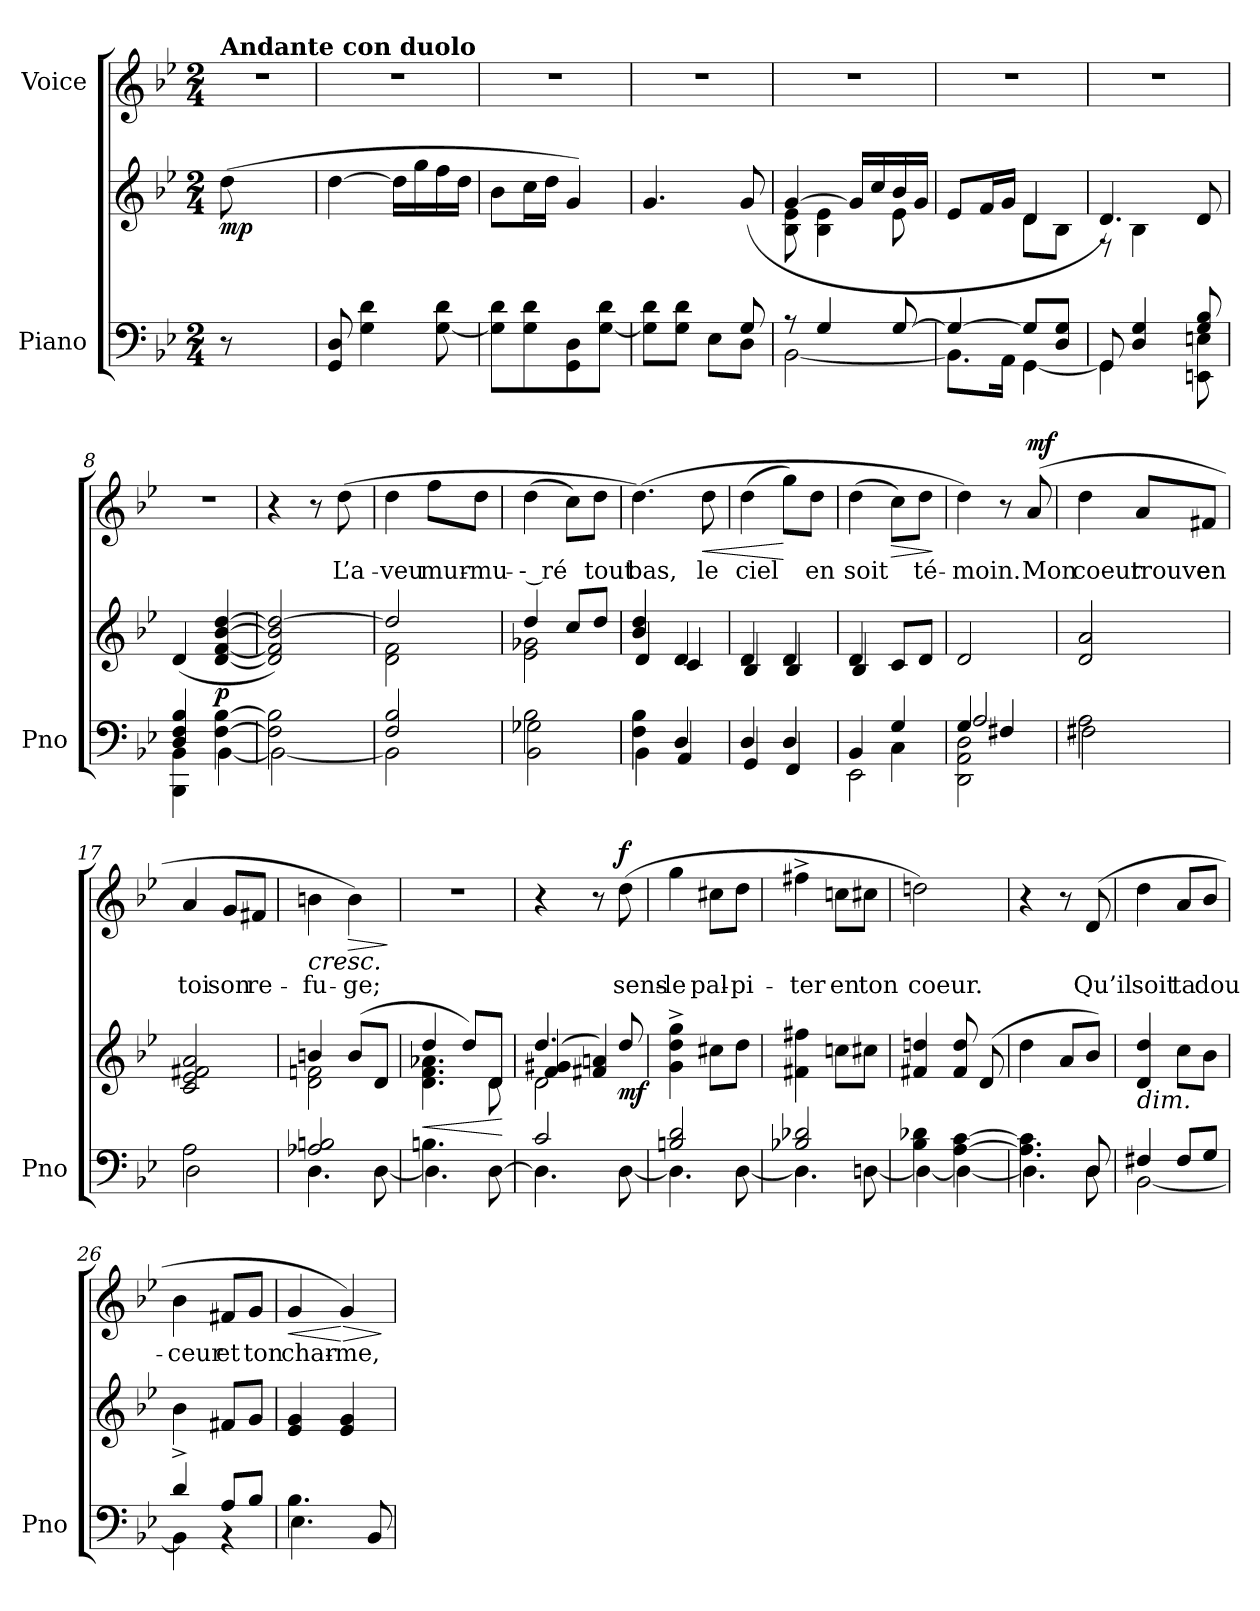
**kern	**kern	**dynam	**kern	**text	**dynam
*part2	*part2	*part2	*part1	*part1	*part1
*staff3	*staff2	*staff2/3	*staff1	*staff1	*staff1
*I"Piano	*	*	*I"Voice	*	*
*I'Pno	*	*	*	*	*
*clefF4	*clefG2	*	*clefG2	*	*
*k[b-e-]	*k[b-e-]	*	*k[b-e-]	*	*
*M2/4	*M2/4	*	*M2/4	*	*
=1	=1	=1	=1	=1	=1
!	!	!	!LO:TX:a:B:t=Andante con duolo	!	!
!	!	!LO:DY:b	!	!	!
8r	(8dd\	mp	2r	.	.
4.ryy	4.ryy	.	.	.	.
=2	=2	=2	=2	=2	=2
8GG/ 8D/	[4dd\	.	2r	.	.
4G\ 4d\	.	.	.	.	.
.	16dd\LL]	.	.	.	.
.	16gg\	.	.	.	.
[8G\ 8d\	16ff\	.	.	.	.
.	16dd\JJ	.	.	.	.
=3	=3	=3	=3	=3	=3
8G\] 8d\L	8b-\L	.	2r	.	.
8G\ 8d\	16cc\L	.	.	.	.
.	16dd\JJ	.	.	.	.
8GG\ 8D\	4g/)	.	.	.	.
[8G\ 8d\J	.	.	.	.	.
=4	=4	=4	=4	=4	=4
*^	*	*	*	*	*
8G\] 8d\L	4ryy	4.g/	.	2r	.	.
8G\ 8d\J	.	.	.	.	.	.
8ryy	8E-\L	.	.	.	.	.
8G/	8D\J	(8g/	.	.	.	.
=5	=5	=5	=5	=5	=5	=5
*	*	*^	*	*	*	*
8r	[2BB-\	[>4g/	8B-\ 8e-\	.	2r	.	.
4G/	.	.	4B-\ 4e-\	.	.	.	.
.	.	16g/LL]	.	.	.	.	.
.	.	16cc/	.	.	.	.	.
[8G/	.	16b-/	8e-\	.	.	.	.
.	.	16g/JJ	.	.	.	.	.
=6	=6	=6	=6	=6	=6	=6	=6
4G/_	8.BB-\L]	8e-/L	4ryy	.	2r	.	.
.	.	16f/L	.	.	.	.	.
.	16AA\Jk	16g/JJ	.	.	.	.	.
8G/L]	[4GG\	4d/	8d\L	.	.	.	.
8D/ 8G/J	.	.	8B-\J	.	.	.	.
=7	=7	=7	=7	=7	=7	=7	=7
8GG/	4GG\]	4.d/)	8r	.	2r	.	.
4D/ 4G/	.	.	4B-\	.	.	.	.
.	8ryy	.	.	.	.	.	.
8G/ 8B-/	8EEn\ 8En\	8d/	8ryy	.	.	.	.
*	*	*v	*v	*	*	*	*
=8	=8	=8	=8	=8	=8	=8
4D/ 4F/ 4B-/	4BBB-\ 4BB-\	(>4d/	.	2r	.	.
!	!	!	!LO:DY:b	!	!	!
[>4F\ [>4B-\	[4BB-\	[4d/ [4f/ [4b-/ [4dd/	p	.	.	.
=9	=9	=9	=9	=9	=9	=9
2F\] 2B-\]	2BB-\_	2d/] 2f/] 2b-/] 2dd/_)	.	4r	.	.
.	.	.	.	8r	.	.
.	.	.	.	(8dd\	L’a-	.
=10	=10	=10	=10	=10	=10	=10
*	*	*^	*	*	*	*
2F/ 2B-/	2BB-\]	2dd/]	2d\ 2f\	.	4dd\	-veu	.
.	.	.	.	.	8ff\L	mur-	.
.	.	.	.	.	8dd\J	-mu-	.
=11	=11	=11	=11	=11	=11	=11	=11
2B-\	2BB-\ 2G-X\	4dd/	2e-\ 2g-X\	.	(4dd\	-- ré	.
.	.	8cc/L	.	.	8cc\L)	.	.
.	.	8dd/J	.	.	8dd\J	tout	.
=12	=12	=12	=12	=12	=12	=12	=12
4F\ 4B-\	4BB-\	4b-/ 4dd/	4d/	.	(4.dd\)	bas,	.
4D/	4AA/	4d/	4c/	.	.	.	.
!	!	!	!	!	!	!	!LO:HP:b
.	.	.	.	.	8dd\	le	<
=13	=13	=13	=13	=13	=13	=13	=13
4D/	4GG/	4d/	4B-/	.	(4dd\	ciel	.
4D/	4FF/	4d/	4B-/	.	8gg\L)	.	[
.	.	.	.	.	8dd\J	en	.
=14	=14	=14	=14	=14	=14	=14	=14
*	*^	*	*	*	*	*	*
4BB-/	2EE-\	4ryy	4d/	4B-/	.	(4dd\	soit	.
!	!	!	!	!	!	!	!	!LO:HP:b
4G/	.	4C\	8c/L	4ryy	.	8cc\L)	.	>
.	.	.	8d/J	.	.	8dd\J	té-	.
*v	*v	*v	*	*	*	*	*	*
*	*v	*v	*	*	*	*
.	.	.	.	.	]
=15	=15	=15	=15	=15	=15
*^	*	*	*	*	*
*	*^	*	*	*	*	*
4G/	2DD\ 2AA\ 2D\	2A/	2d/	.	4dd\)	-moin.	.
4F#X/	.	.	.	.	8r	.	.
!	!	!	!	!	!	!	!LO:DY:a
.	.	.	.	.	(8a/	Mon	mf
*	*v	*v	*	*	*	*	*
=16	=16	=16	=16	=16	=16	=16
2A\	2F#X\	2d/ 2a/	.	4dd\	coeur	.
.	.	.	.	8a/L	trouve	.
.	.	.	.	8f#X/J	en	.
=17	=17	=17	=17	=17	=17	=17
2A\	2D\	2c/ 2e-/ 2f#X/ 2a/	.	4a/	toi	.
.	.	.	.	8g/L	son	.
.	.	.	.	8f#X/J	re-	.
=18	=18	=18	=18	=18	=18	=18
*	*	*^	*	*	*	*
!	!	!	!	!	!	!	!LO:HP:b
2A-X/ 2Bn/	4.D\	4bn/	2d\ 2fn\	.	4bn\	-fu-	<
!	!	!	!	!	!	!	!LO:HP:b
.	.	(8b/L	.	.	4b\)	-ge;	>
.	[8D\	8d/J	.	.	.	.	.
*v	*v	*	*	*	*	*	*
*	*v	*v	*	*	*	*
.	.	.	.	.	[ ]
=19	=19	=19	=19	=19	=19
*^	*	*	*	*	*
!	!	!	!LO:HP:b	!	!	!
*	*	*^	*	*	*	*
4.Bn\	4.D\]	4dd/	4.d\ 4.f\ 4.a-X\	<	2r	.	.
.	.	8dd/L)	.	.	.	.	.
8ryy	[8D\	8d/J	8d\	.	.	.	.
*v	*v	*	*	*	*	*	*
*	*v	*v	*	*	*	*
.	.	[	.	.	.
=20	=20	=20	=20	=20	=20
*^	*^	*	*	*	*
*	*	*	*^	*	*	*	*
2c/	4.D\]	4.dd/	2d\	(4f/ 4g#X/	.	4r	.	.
.	.	.	.	4f#X/ 4an/)	.	8r	.	.
!	!	!	!	!	!LO:DY:b	!	!	!LO:DY:a
.	[8D\	8dd/	.	.	mf	(8dd\	sens-	f
*	*	*v	*v	*v	*	*	*	*
=21	=21	=21	=21	=21	=21	=21
2Bn/ 2d/	4.D\]	4g\^ 4dd\^ 4gg\^	.	4gg\	-le	.
.	.	8cc#X\L	.	8cc#X\L	pal-	.
.	[8D\	8dd\J	.	8dd\J	-pi-	.
=22	=22	=22	=22	=22	=22	=22
2B-X/ 2d-X/	4.Dn\]	4f#X\ 4ff#X\	.	4ff#X^\	-ter	.
.	.	8ccn\L	.	8ccn\L	en	.
.	[8Dn\	8cc#X\J	.	8cc#X\J	ton	.
=23	=23	=23	=23	=23	=23	=23
4B-\ 4d-X\	4D\_	4f#X/ 4ddn/	.	2ddn\)	coeur.	.
[>4A\ [>4c\	4D\_	8f#/ 8dd/	.	.	.	.
.	.	(>8d/	.	.	.	.
=24	=24	=24	=24	=24	=24	=24
4.A\] 4.c\]	4.D\]	4dd\	.	4r	.	.
.	.	8a/L	.	8r	.	.
8D/	8D\	8b-/J)	.	(8d/	Qu’il	.
=25	=25	=25	=25	=25	=25	=25
!	!	!LO:TX:b:i:t=dim.	!	!	!	!
4F#X/	[2BB-\	4d/ 4dd/	.	4dd\	soit	.
8F#/L	.	8cc\L	.	8a/L	ta	.
8G/J	.	8b-\J	.	8b-/J	dou-	.
=26	=26	=26	=26	=26	=26	=26
4d^/	4BB-\]	4b-\	.	4b-\	-ceur	.
8A/L	4r	8f#X/L	.	8f#X/L	et	.
8B-/J	.	8g/J	.	8g/J	ton	.
=27	=27	=27	=27	=27	=27	=27
!	!	!	!	!	!	!LO:HP:b
4.B-\	4.E-\	4e-/ 4g/	.	4g/	char-	<
!	!	!	!	!	!	!LO:HP:n=1:b
.	.	4e-/ 4g/	.	4g/)	-me,	[ >
8BB-/	8ryy	.	.	.	.	.
*v	*v	*	*	*	*	*
.	.	.	.	.	]
=	=	=	=	=	=
*-	*-	*-	*-	*-	*-
